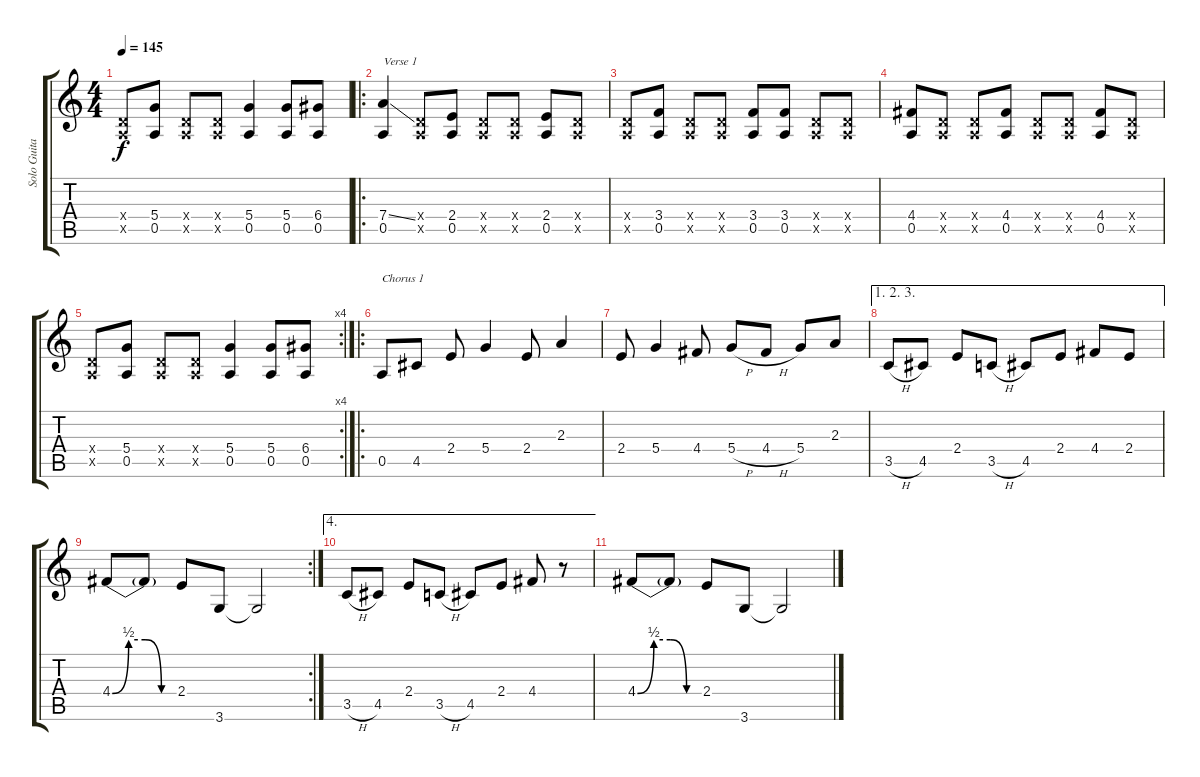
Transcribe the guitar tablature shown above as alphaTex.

\track ("Solo Guitar" "Solo Guita") {instrument overdrivenguitar}
\staff {score tabs}
\tuning (E4 B3 G3 D3 A2 E2) {hide}
\ts (4 4)
\tempo 145
\clef g2
\ks c
(0.4{x} 0.5{x}).8{dy f} (5.4 0.5).8 (0.4{x} 0.5{x}).8 (0.4{x} 0.5{x}).8 (5.4 0.5).4 (5.4 0.5).8 (6.4 0.5).8 |
\ro
(7.4{ss} 0.5).4{txt "Verse 1"} (0.4{x} 0.5{x}).8 (2.4 0.5).8 (0.4{x} 0.5{x}).8 (0.4{x} 0.5{x}).8 (2.4 0.5).8 (0.4{x} 0.5{x}).8 |
(0.4{x} 0.5{x}).8 (3.4 0.5).8 (0.4{x} 0.5{x}).8 (0.4{x} 0.5{x}).8 (3.4 0.5).8 (3.4 0.5).8 (0.4{x} 0.5{x}).8 (0.4{x} 0.5{x}).8 |
(4.4 0.5).8 (0.4{x} 0.5{x}).8 (0.4{x} 0.5{x}).8 (4.4 0.5).8 (0.4{x} 0.5{x}).8 (0.4{x} 0.5{x}).8 (4.4 0.5).8 (0.4{x} 0.5{x}).8 |
\rc 4
(0.4{x} 0.5{x}).8 (5.4 0.5).8 (0.4{x} 0.5{x}).8 (0.4{x} 0.5{x}).8 (5.4 0.5).4 (5.4 0.5).8 (6.4 0.5).8 |
\ro
0.5.8{txt "Chorus 1"} 4.5.8 2.4.8 5.4.4 2.4.8 2.3.4 |
2.4.8 5.4.4 4.4.8 5.4{h}.8 4.4{h}.8 5.4.8 2.3.8 |
\ae (1 2 3)
3.5{h}.8 4.5.8 2.4.8 3.5{h}.8 4.5.8 2.4.8 4.4.8 2.4.8 |
\rc 2
4.4{be (custom 0 0 15 2 30 2 45 0 60 0)}.8 4.4{t}.8 2.4.8 3.6.8 3.6{t}.2 |
\ae 4
3.5{h}.8 4.5.8 2.4.8 3.5{h}.8 4.5.8 2.4.8 4.4.8 r.8 |
4.4{be (custom 0 0 15 2 30 2 45 0 60 0)}.8 4.4{t}.8 2.4.8 3.6.8 3.6{t}.2
